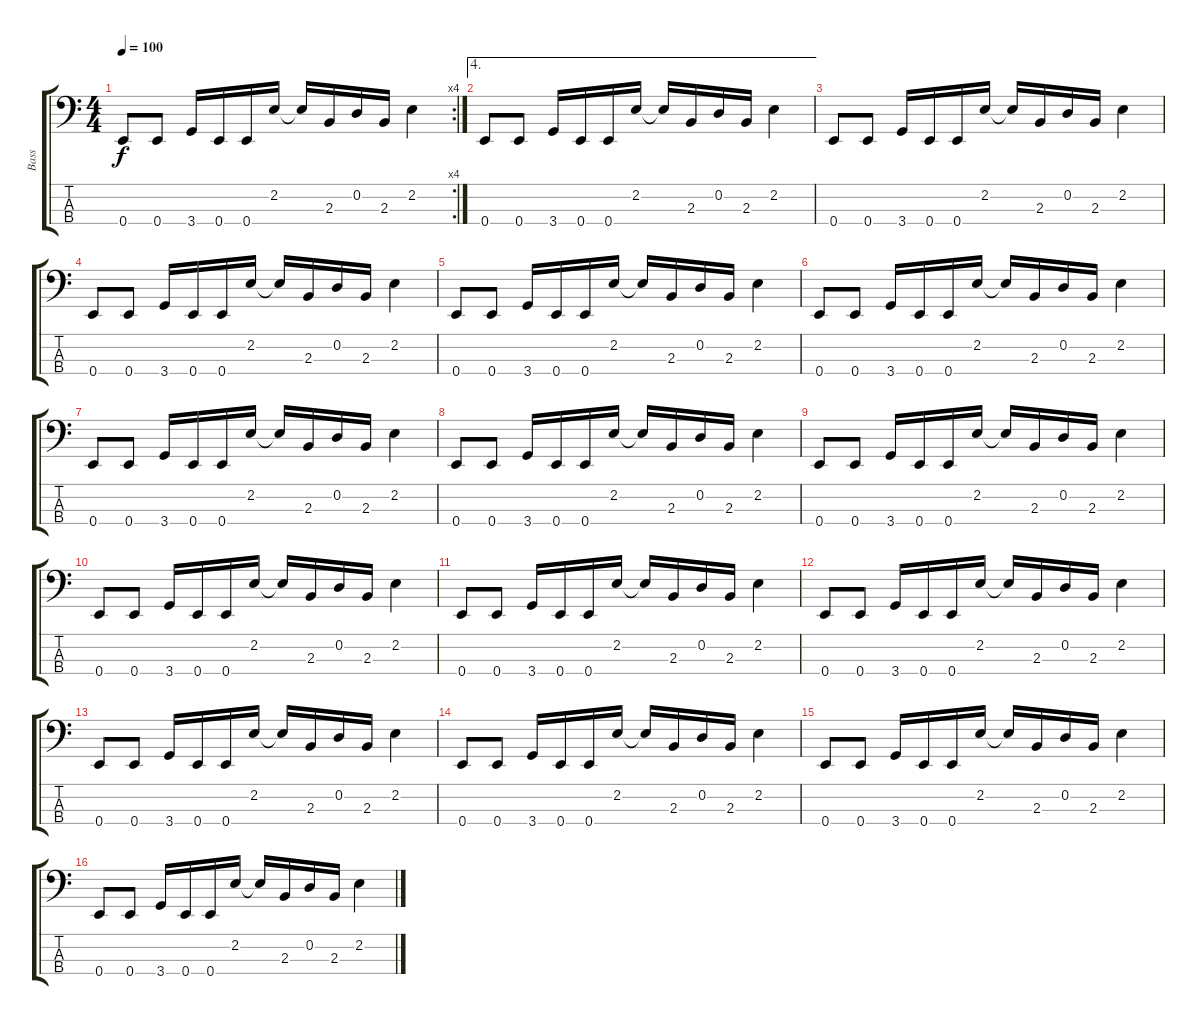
\track ("Bass" "Bass") {instrument acousticguitarnylon}
\staff {score tabs}
\tuning (G2 D2 A1 E1) {hide}
\rc 4
\ts (4 4)
\tempo 100
\clef f4
\ks c
0.4.8{dy f} 0.4.8 3.4.16 0.4.16 0.4.16 2.2.16 2.2{t}.16 2.3.16 0.2.16 2.3.16 2.2.4 |
\ae 4
0.4.8 0.4.8 3.4.16 0.4.16 0.4.16 2.2.16 2.2{t}.16 2.3.16 0.2.16 2.3.16 2.2.4 |
0.4.8 0.4.8 3.4.16 0.4.16 0.4.16 2.2.16 2.2{t}.16 2.3.16 0.2.16 2.3.16 2.2.4 |
0.4.8 0.4.8 3.4.16 0.4.16 0.4.16 2.2.16 2.2{t}.16 2.3.16 0.2.16 2.3.16 2.2.4 |
0.4.8 0.4.8 3.4.16 0.4.16 0.4.16 2.2.16 2.2{t}.16 2.3.16 0.2.16 2.3.16 2.2.4 |
0.4.8 0.4.8 3.4.16 0.4.16 0.4.16 2.2.16 2.2{t}.16 2.3.16 0.2.16 2.3.16 2.2.4 |
0.4.8 0.4.8 3.4.16 0.4.16 0.4.16 2.2.16 2.2{t}.16 2.3.16 0.2.16 2.3.16 2.2.4 |
0.4.8 0.4.8 3.4.16 0.4.16 0.4.16 2.2.16 2.2{t}.16 2.3.16 0.2.16 2.3.16 2.2.4 |
0.4.8 0.4.8 3.4.16 0.4.16 0.4.16 2.2.16 2.2{t}.16 2.3.16 0.2.16 2.3.16 2.2.4 |
0.4.8 0.4.8 3.4.16 0.4.16 0.4.16 2.2.16 2.2{t}.16 2.3.16 0.2.16 2.3.16 2.2.4 |
0.4.8 0.4.8 3.4.16 0.4.16 0.4.16 2.2.16 2.2{t}.16 2.3.16 0.2.16 2.3.16 2.2.4 |
0.4.8 0.4.8 3.4.16 0.4.16 0.4.16 2.2.16 2.2{t}.16 2.3.16 0.2.16 2.3.16 2.2.4 |
0.4.8 0.4.8 3.4.16 0.4.16 0.4.16 2.2.16 2.2{t}.16 2.3.16 0.2.16 2.3.16 2.2.4 |
0.4.8 0.4.8 3.4.16 0.4.16 0.4.16 2.2.16 2.2{t}.16 2.3.16 0.2.16 2.3.16 2.2.4 |
0.4.8 0.4.8 3.4.16 0.4.16 0.4.16 2.2.16 2.2{t}.16 2.3.16 0.2.16 2.3.16 2.2.4 |
0.4.8 0.4.8 3.4.16 0.4.16 0.4.16 2.2.16 2.2{t}.16 2.3.16 0.2.16 2.3.16 2.2.4
